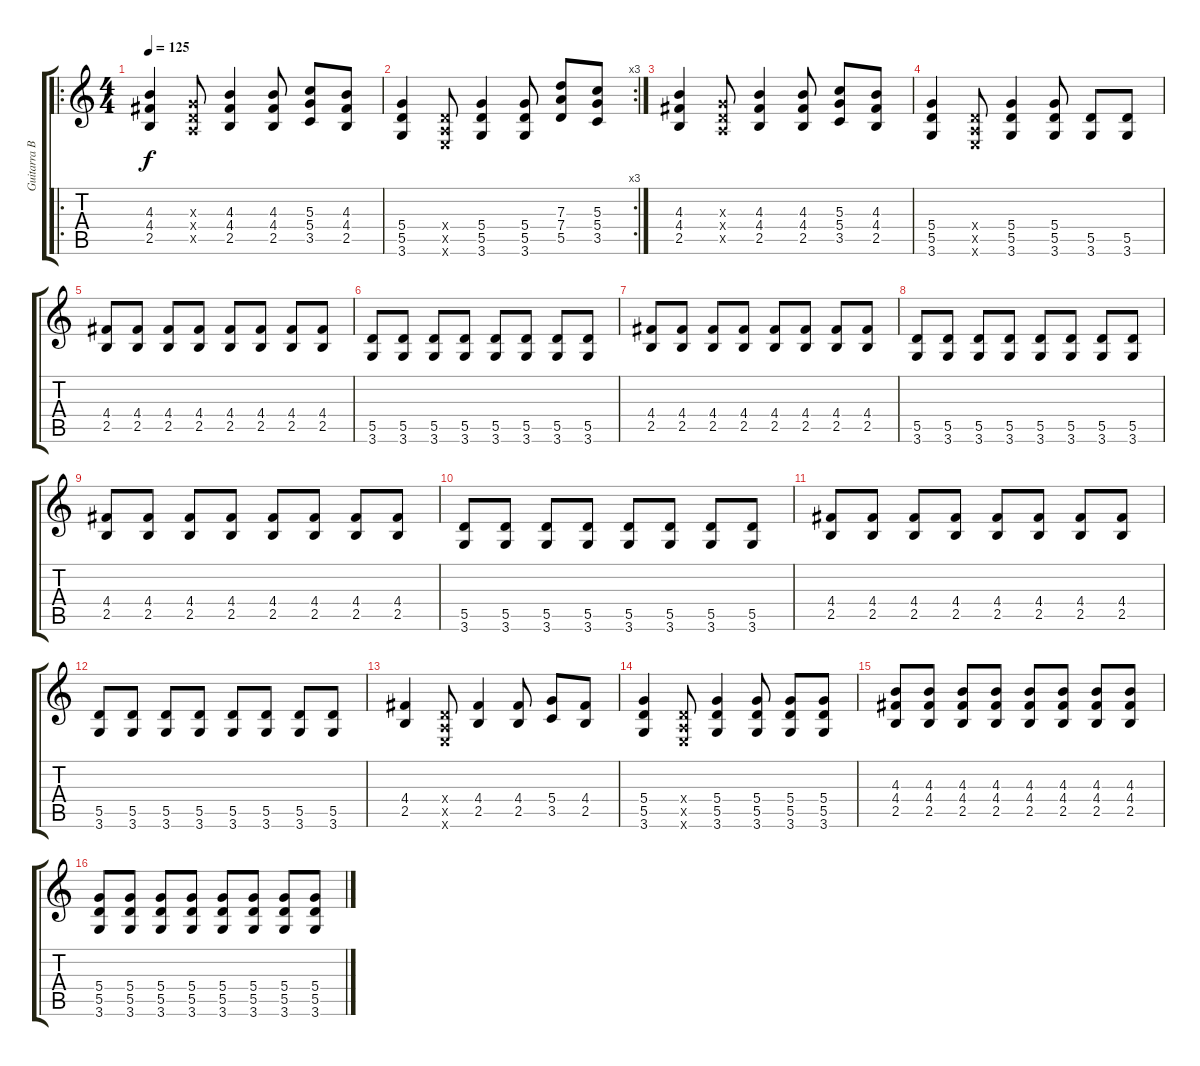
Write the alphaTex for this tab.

\track ("Guitarra Base" "Guitarra B") {instrument overdrivenguitar}
\staff {score tabs}
\tuning (E4 B3 G3 D3 A2 E2) {hide}
\ro
\ts (4 4)
\tempo 125
\clef g2
\ks c
(4.3 4.4 2.5).4{dy f} (0.3{x} 0.4{x} 0.5{x}).8 (4.3 4.4 2.5).4 (4.3 4.4 2.5).8 (5.3 5.4 3.5).8 (4.3 4.4 2.5).8 |
\rc 3
(5.4 5.5 3.6).4 (0.4{x} 0.5{x} 0.6{x}).8 (5.4 5.5 3.6).4 (5.4 5.5 3.6).8 (7.3 7.4 5.5).8 (5.3 5.4 3.5).8 |
(4.3 4.4 2.5).4 (0.3{x} 0.4{x} 0.5{x}).8 (4.3 4.4 2.5).4 (4.3 4.4 2.5).8 (5.3 5.4 3.5).8 (4.3 4.4 2.5).8 |
(5.4 5.5 3.6).4 (0.4{x} 0.5{x} 0.6{x}).8 (5.4 5.5 3.6).4 (5.4 5.5 3.6).8 (5.5 3.6).8 (5.5 3.6).8 |
(4.4 2.5).8 (4.4 2.5).8 (4.4 2.5).8 (4.4 2.5).8 (4.4 2.5).8 (4.4 2.5).8 (4.4 2.5).8 (4.4 2.5).8 |
(5.5 3.6).8 (5.5 3.6).8 (5.5 3.6).8 (5.5 3.6).8 (5.5 3.6).8 (5.5 3.6).8 (5.5 3.6).8 (5.5 3.6).8 |
(4.4 2.5).8 (4.4 2.5).8 (4.4 2.5).8 (4.4 2.5).8 (4.4 2.5).8 (4.4 2.5).8 (4.4 2.5).8 (4.4 2.5).8 |
(5.5 3.6).8 (5.5 3.6).8 (5.5 3.6).8 (5.5 3.6).8 (5.5 3.6).8 (5.5 3.6).8 (5.5 3.6).8 (5.5 3.6).8 |
(4.4 2.5).8 (4.4 2.5).8 (4.4 2.5).8 (4.4 2.5).8 (4.4 2.5).8 (4.4 2.5).8 (4.4 2.5).8 (4.4 2.5).8 |
(5.5 3.6).8 (5.5 3.6).8 (5.5 3.6).8 (5.5 3.6).8 (5.5 3.6).8 (5.5 3.6).8 (5.5 3.6).8 (5.5 3.6).8 |
(4.4 2.5).8 (4.4 2.5).8 (4.4 2.5).8 (4.4 2.5).8 (4.4 2.5).8 (4.4 2.5).8 (4.4 2.5).8 (4.4 2.5).8 |
(5.5 3.6).8 (5.5 3.6).8 (5.5 3.6).8 (5.5 3.6).8 (5.5 3.6).8 (5.5 3.6).8 (5.5 3.6).8 (5.5 3.6).8 |
(4.4 2.5).4 (0.4{x} 0.5{x} 0.6{x}).8 (4.4 2.5).4 (4.4 2.5).8 (5.4 3.5).8 (4.4 2.5).8 |
(5.4 5.5 3.6).4 (0.4{x} 0.5{x} 0.6{x}).8 (5.4 5.5 3.6).4 (5.4 5.5 3.6).8 (5.4 5.5 3.6).8 (5.4 5.5 3.6).8 |
(4.3 4.4 2.5).8 (4.3 4.4 2.5).8 (4.3 4.4 2.5).8 (4.3 4.4 2.5).8 (4.3 4.4 2.5).8 (4.3 4.4 2.5).8 (4.3 4.4 2.5).8 (4.3 4.4 2.5).8 |
(5.4 5.5 3.6).8 (5.4 5.5 3.6).8 (5.4 5.5 3.6).8 (5.4 5.5 3.6).8 (5.4 5.5 3.6).8 (5.4 5.5 3.6).8 (5.4 5.5 3.6).8 (5.4 5.5 3.6).8
